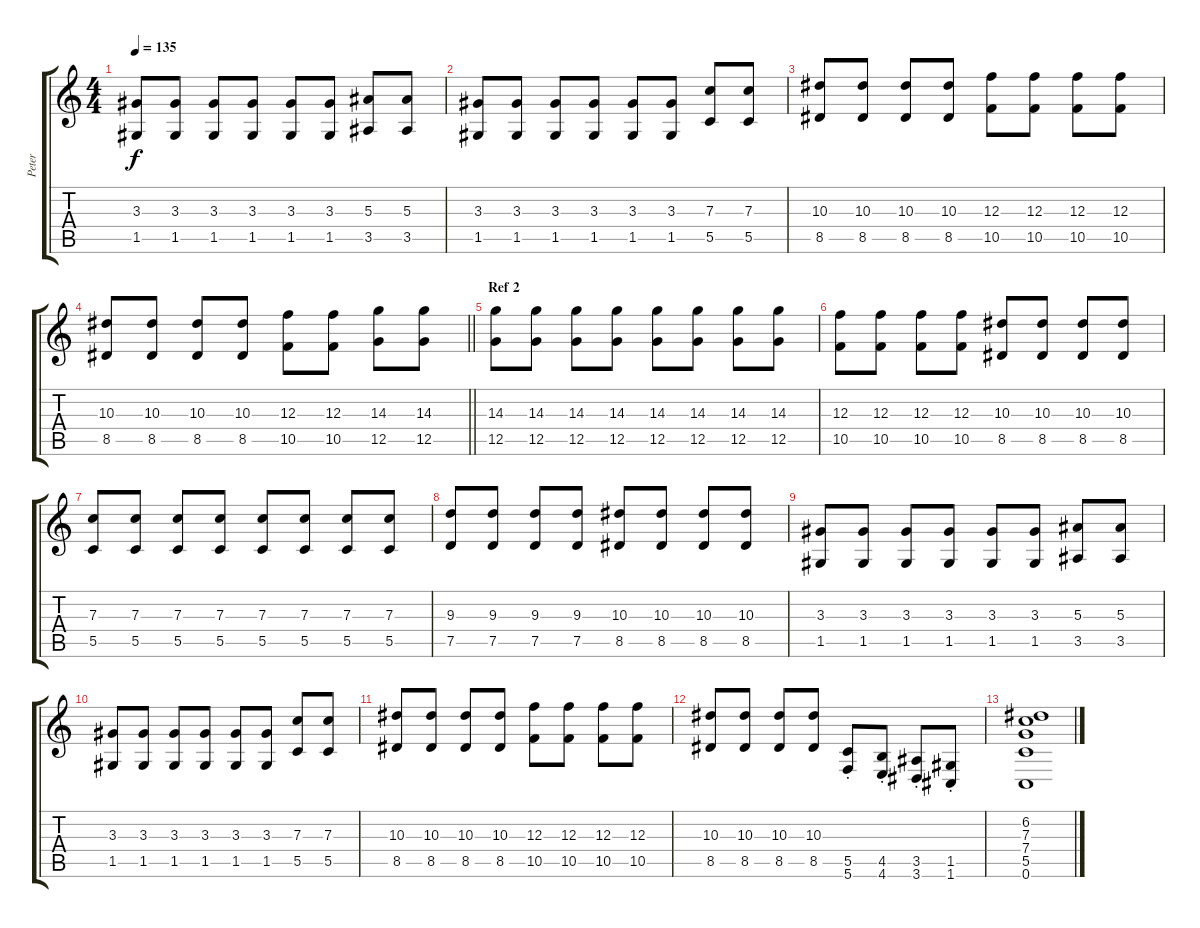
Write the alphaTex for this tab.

\track ("Peter" "Peter") {instrument distortionguitar}
\staff {score tabs}
\tuning (D4 A3 F3 C3 G2 C2) {hide}
\ts (4 4)
\tempo 135
\clef g2
\ks c
(3.3 1.5).8{dy f} (3.3 1.5).8 (3.3 1.5).8 (3.3 1.5).8 (3.3 1.5).8 (3.3 1.5).8 (5.3 3.5).8 (5.3 3.5).8 |
(3.3 1.5).8 (3.3 1.5).8 (3.3 1.5).8 (3.3 1.5).8 (3.3 1.5).8 (3.3 1.5).8 (7.3 5.5).8 (7.3 5.5).8 |
(10.3 8.5).8 (10.3 8.5).8 (10.3 8.5).8 (10.3 8.5).8 (12.3 10.5).8 (12.3 10.5).8 (12.3 10.5).8 (12.3 10.5).8 |
\barLineRight lightlight
(10.3 8.5).8 (10.3 8.5).8 (10.3 8.5).8 (10.3 8.5).8 (12.3 10.5).8 (12.3 10.5).8 (14.3 12.5).8 (14.3 12.5).8 |
\section ("" "Ref 2")
(14.3 12.5).8 (14.3 12.5).8 (14.3 12.5).8 (14.3 12.5).8 (14.3 12.5).8 (14.3 12.5).8 (14.3 12.5).8 (14.3 12.5).8 |
(12.3 10.5).8 (12.3 10.5).8 (12.3 10.5).8 (12.3 10.5).8 (10.3 8.5).8 (10.3 8.5).8 (10.3 8.5).8 (10.3 8.5).8 |
(7.3 5.5).8 (7.3 5.5).8 (7.3 5.5).8 (7.3 5.5).8 (7.3 5.5).8 (7.3 5.5).8 (7.3 5.5).8 (7.3 5.5).8 |
(9.3 7.5).8 (9.3 7.5).8 (9.3 7.5).8 (9.3 7.5).8 (10.3 8.5).8 (10.3 8.5).8 (10.3 8.5).8 (10.3 8.5).8 |
(3.3 1.5).8 (3.3 1.5).8 (3.3 1.5).8 (3.3 1.5).8 (3.3 1.5).8 (3.3 1.5).8 (5.3 3.5).8 (5.3 3.5).8 |
(3.3 1.5).8 (3.3 1.5).8 (3.3 1.5).8 (3.3 1.5).8 (3.3 1.5).8 (3.3 1.5).8 (7.3 5.5).8 (7.3 5.5).8 |
(10.3 8.5).8 (10.3 8.5).8 (10.3 8.5).8 (10.3 8.5).8 (12.3 10.5).8 (12.3 10.5).8 (12.3 10.5).8 (12.3 10.5).8 |
(10.3 8.5).8 (10.3 8.5).8 (10.3 8.5).8 (10.3 8.5).8 (5.5{st} 5.6{st}).8 (4.5{st} 4.6{st}).8 (3.5{st} 3.6{st}).8 (1.5{st} 1.6{st}).8 |
(6.2 7.3 7.4 5.5 0.6).1
